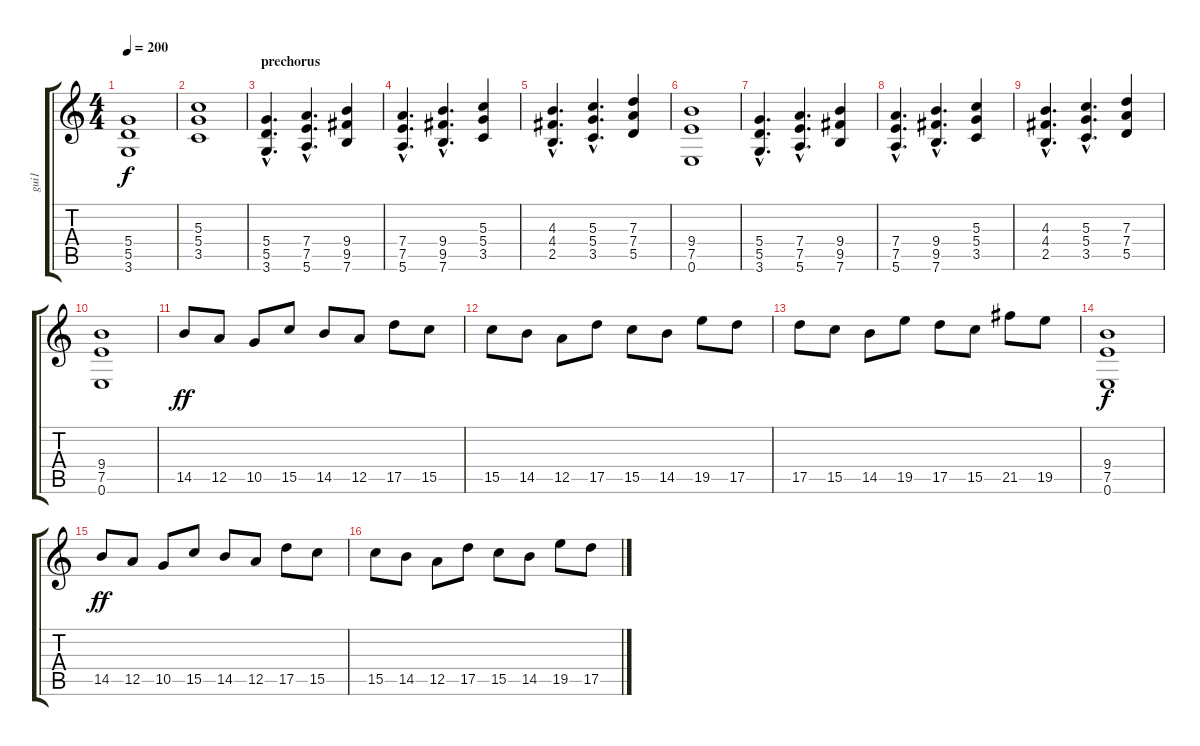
\track ("gui1" "gui1") {instrument distortionguitar}
\staff {score tabs}
\tuning (E4 B3 G3 D3 A2 E2) {hide}
\ts (4 4)
\tempo 200
\clef g2
\ks c
(5.4 5.5 3.6).1{dy f} |
(5.3 5.4 3.5).1 |
\section ("" "prechorus")
(5.4{hac} 5.5{hac} 3.6{hac}).4{d} (7.4{hac} 7.5{hac} 5.6{hac}).4{d} (9.4 9.5 7.6).4 |
(7.4{hac} 7.5{hac} 5.6{hac}).4{d} (9.4{hac} 9.5{hac} 7.6{hac}).4{d} (5.3 5.4 3.5).4 |
(4.3{hac} 4.4{hac} 2.5{hac}).4{d} (5.3{hac} 5.4{hac} 3.5{hac}).4{d} (7.3 7.4 5.5).4 |
(9.4 7.5 0.6).1 |
(5.4{hac} 5.5{hac} 3.6{hac}).4{d} (7.4{hac} 7.5{hac} 5.6{hac}).4{d} (9.4 9.5 7.6).4 |
(7.4{hac} 7.5{hac} 5.6{hac}).4{d} (9.4{hac} 9.5{hac} 7.6{hac}).4{d} (5.3 5.4 3.5).4 |
(4.3{hac} 4.4{hac} 2.5{hac}).4{d} (5.3{hac} 5.4{hac} 3.5{hac}).4{d} (7.3 7.4 5.5).4 |
(9.4 7.5 0.6).1 |
14.5.8{dy ff} 12.5.8 10.5.8 15.5.8 14.5.8 12.5.8 17.5.8 15.5.8 |
15.5.8 14.5.8 12.5.8 17.5.8 15.5.8 14.5.8 19.5.8 17.5.8 |
17.5.8 15.5.8 14.5.8 19.5.8 17.5.8 15.5.8 21.5.8 19.5.8 |
(9.4 7.5 0.6).1{dy f} |
14.5.8{dy ff} 12.5.8 10.5.8 15.5.8 14.5.8 12.5.8 17.5.8 15.5.8 |
15.5.8 14.5.8 12.5.8 17.5.8 15.5.8 14.5.8 19.5.8 17.5.8
